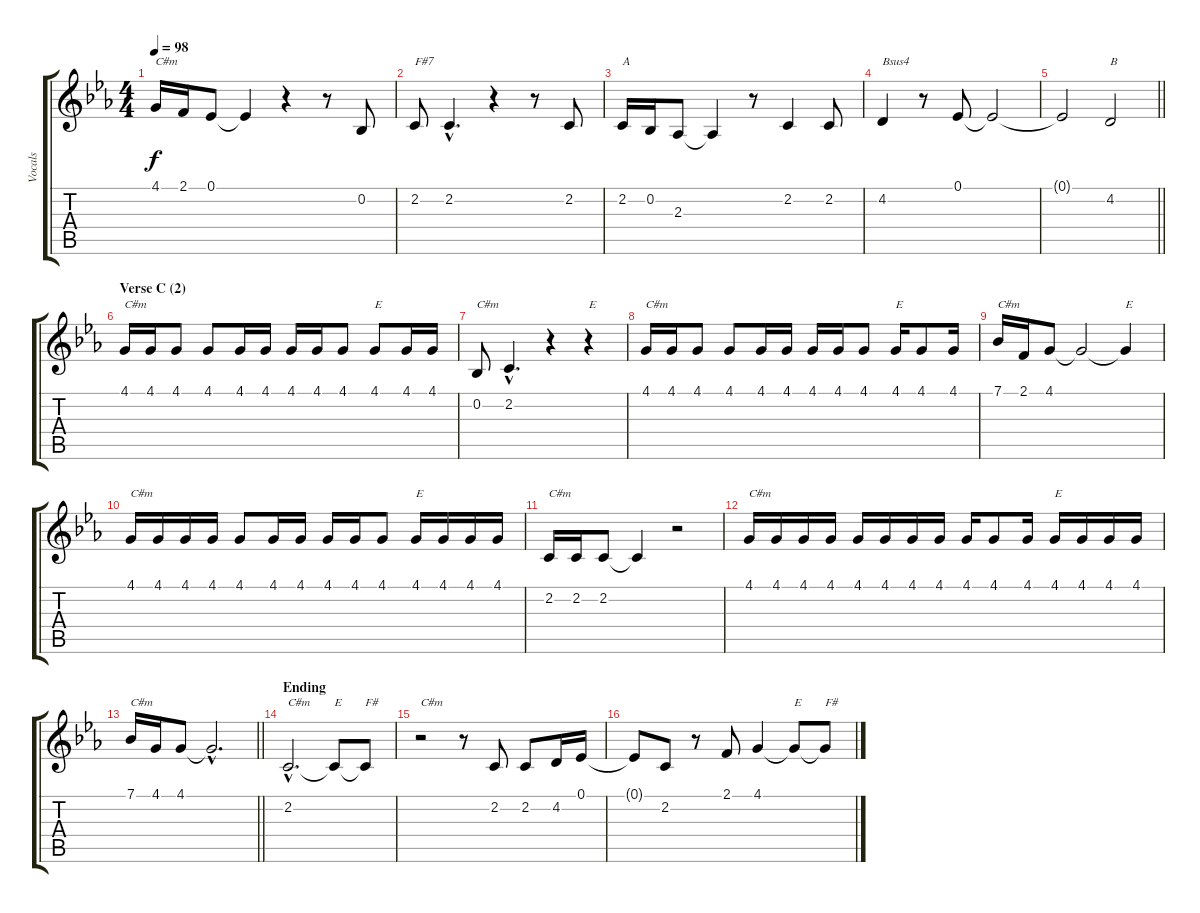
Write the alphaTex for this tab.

\track ("Vocals" "Vocals") {instrument sopranosax}
\staff {score tabs}
\tuning (Eb4 Bb3 Gb3 Db3 Ab2 Eb2) {hide}
\ts (4 4)
\tempo 98
\clef g2
\ks cminor
4.1.16{txt "C#m" dy f} 2.1.16 0.1.8 0.1{t}.4 r.4 r.8 0.2.8 |
2.2.8{txt "F#7"} 2.2{hac}.4{d} r.4 r.8 2.2.8 |
2.2.16{txt "A"} 0.2.16 2.3.8 2.3{t}.4 r.8 2.2.4 2.2.8 |
4.2.4{txt "Bsus4"} r.8 0.1.8 0.1{t}.2 |
\barLineRight lightlight
0.1{t}.2 4.2.2{txt "B"} |
\section ("" "Verse C (2)")
4.1.16{txt "C#m"} 4.1.16 4.1.8 4.1.8 4.1.16 4.1.16 4.1.16 4.1.16 4.1.8 4.1.8{txt "E"} 4.1.16 4.1.16 |
0.2.8{txt "C#m"} 2.2{hac}.4{d} r.4 r.4{txt "E"} |
4.1.16{txt "C#m"} 4.1.16 4.1.8 4.1.8 4.1.16 4.1.16 4.1.16 4.1.16 4.1.8 4.1.16{txt "E"} 4.1.8 4.1.16 |
7.1.16{txt "C#m"} 2.1.16 4.1.8 4.1{t}.2 4.1{t}.4{txt "E"} |
4.1.16{txt "C#m"} 4.1.16 4.1.16 4.1.16 4.1.8 4.1.16 4.1.16 4.1.16 4.1.16 4.1.8 4.1.16{txt "E"} 4.1.16 4.1.16 4.1.16 |
2.2.16{txt "C#m"} 2.2.16 2.2.8 2.2{t}.4 r.2 |
4.1.16{txt "C#m"} 4.1.16 4.1.16 4.1.16 4.1.16 4.1.16 4.1.16 4.1.16 4.1.16 4.1.8 4.1.16 4.1.16{txt "E"} 4.1.16 4.1.16 4.1.16 |
\barLineRight lightlight
7.1.16{txt "C#m"} 4.1.16 4.1.8 4.1{hac t}.2{d} |
\section ("" "Ending")
2.2{hac}.2{d txt "C#m"} 2.2{t}.8{txt "E"} 2.2{t}.8{txt "F#"} |
r.2{txt "C#m"} r.8 2.2.8 2.2.8 4.2.16 0.1.16 |
0.1{t}.8 2.2.8 r.8 2.1.8 4.1.4 4.1{t}.8{txt "E"} 4.1{t}.8{txt "F#"}
